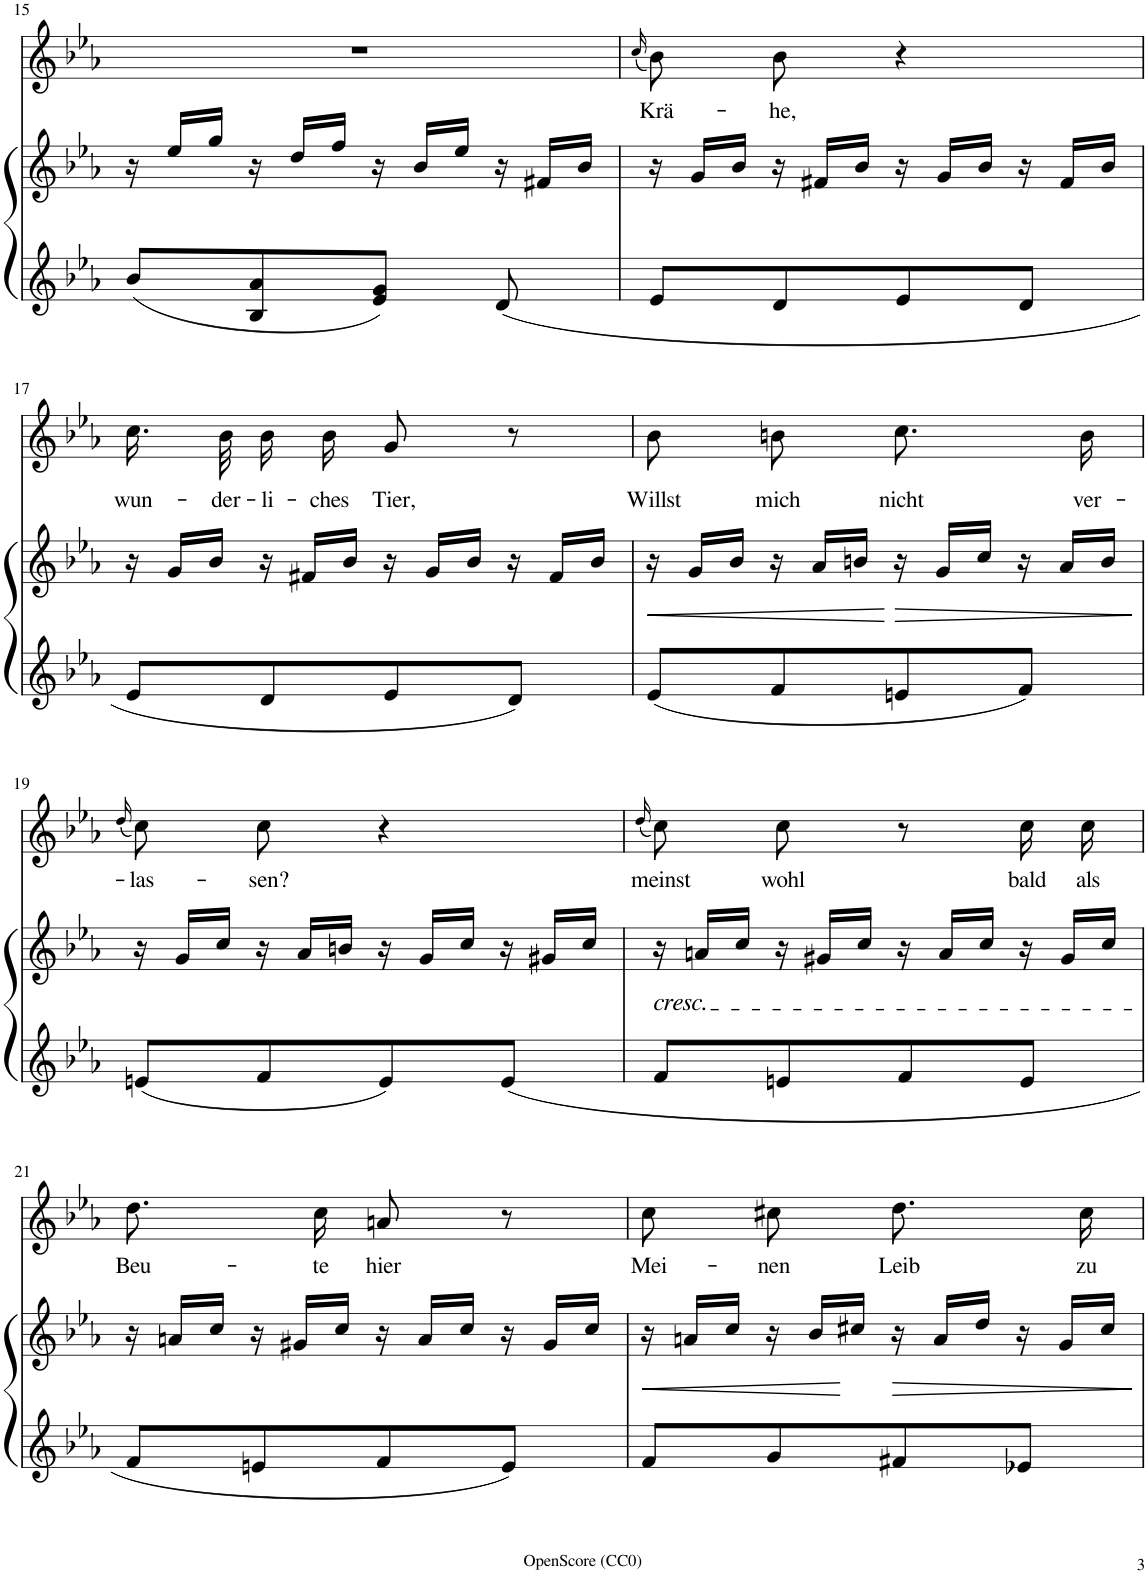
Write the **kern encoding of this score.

**kern	**kern	**dynam	**kern	**text
*part2	*part2	*part2	*part1	*part1
*staff3	*staff2	*staff2/3	*staff1	*staff1
*I"Pianoforte	*	*	*I"Singstimme Voice	*
*I'Pno	*	*	*	*
!!LO:PB:g=z
*clefG2	*clefG2	*	*clefG2	*
*k[b-e-a-]	*k[b-e-a-]	*	*k[b-e-a-]	*
*M2/4	*M2/4	*	*M2/4	*
*	*Xtuplet	*	*	*
=15	=15	=15	=15	=15
8b-/L	24r	.	2r	.
.	24ee-/LL	.	.	.
.	24gg/JJ	.	.	.
8B-/ 8a-/	24r	.	.	.
.	24dd/LL	.	.	.
.	24ff/JJ	.	.	.
8e-/ 8g/J	24r	.	.	.
.	24b-/LL	.	.	.
.	24ee-/JJ	.	.	.
8d/	24r	.	.	.
.	24f#X/LL	.	.	.
.	24b-/JJ	.	.	.
=16	=16	=16	=16	=16
.	.	.	(16qcc/	.
!	!	!	!	!LO:LY:b
8e-/L	24r	.	8b-\L)	Krä-
.	24g/LL	.	.	.
.	24b-/JJ	.	.	.
!	!	!	!	!LO:LY:b
8d/	24r	.	8b-\J	-he,
.	24f#X/LL	.	.	.
.	24b-/JJ	.	.	.
8e-/	24r	.	4r	.
.	24g/LL	.	.	.
.	24b-/JJ	.	.	.
8d/J	24r	.	.	.
.	24f#/LL	.	.	.
.	24b-/JJ	.	.	.
!!LO:LB:g=z
=17	=17	=17	=17	=17
!	!	!	!	!LO:LY:b
8e-/L	24r	.	16.cc\LL	wun-
.	24g/LL	.	.	.
.	24b-/JJ	.	.	.
!	!	!	!	!LO:LY:b
.	.	.	32b-\Jk	-der-
!	!	!	!	!LO:LY:b
8d/	24r	.	16b-\L	-li-
.	24f#X/LL	.	.	.
!	!	!	!	!LO:LY:b
.	.	.	16b-\JJ	-ches
.	24b-/JJ	.	.	.
!	!	!	!	!LO:LY:b
8e-/	24r	.	8g/	Tier,
.	24g/LL	.	.	.
.	24b-/JJ	.	.	.
8d/J	24r	.	8r	.
.	24f#/LL	.	.	.
.	24b-/JJ	.	.	.
=18	=18	=18	=18	=18
!	!	!LO:HP:b	!	!LO:LY:b
8e-/L	24r	<	8b-\L	Willst
.	24g/LL	.	.	.
.	24b-/JJ	.	.	.
!	!	!	!	!LO:LY:b
8f/	24r	.	8bn\J	mich
.	24a-/LL	.	.	.
.	24bn/JJ	.	.	.
!	!	!LO:HP:n=1:b	!	!LO:LY:b
8en/	24r	[ >	8.cc\L	nicht
.	24g/LL	.	.	.
.	24cc/JJ	.	.	.
8f/J	24r	.	.	.
.	24a-/LL	.	.	.
!	!	!	!	!LO:LY:b
.	.	.	16b\Jk	ver-
.	24b/JJ	.	.	.
.	.	]	.	.
!!LO:LB:g=z
=19	=19	=19	=19	=19
.	.	.	(16qdd/	.
!	!	!	!	!LO:LY:b
8en/L	24r	.	8cc\L)	-las-
.	24g/LL	.	.	.
.	24cc/JJ	.	.	.
!	!	!	!	!LO:LY:b
8f/	24r	.	8cc\J	-sen?
.	24a-/LL	.	.	.
.	24bn/JJ	.	.	.
8e/	24r	.	4r	.
.	24g/LL	.	.	.
.	24cc/JJ	.	.	.
8e/J	24r	.	.	.
.	24g#X/LL	.	.	.
.	24cc/JJ	.	.	.
=20	=20	=20	=20	=20
.	.	.	(16qdd/	.
!	!LO:TX:b:i:t=cresc.	!	!	!
!	!	!	!	!LO:LY:b
8f/L	24r	.	8cc\L)	meinst
.	24an/LL	.	.	.
.	24cc/JJ	.	.	.
!	!	!	!	!LO:LY:b
8en/	24r	.	8cc\J	wohl
.	24g#X/LL	.	.	.
.	24cc/JJ	.	.	.
8f/	24r	.	8r	.
.	24a/LL	.	.	.
.	24cc/JJ	.	.	.
!	!	!	!	!LO:LY:b
8e/J	24r	.	16cc\LL	bald
.	24g#/LL	.	.	.
!	!	!	!	!LO:LY:b
.	.	.	16cc\JJ	als
.	24cc/JJ	.	.	.
!!LO:LB:g=z
=21	=21	=21	=21	=21
!	!	!	!	!LO:LY:b
8f/L	24r	.	8.dd\L	Beu-
.	24an/LL	.	.	.
.	24cc/JJ	.	.	.
8en/	24r	.	.	.
.	24g#X/LL	.	.	.
!	!	!	!	!LO:LY:b
.	.	.	16cc\Jk	-te
.	24cc/JJ	.	.	.
!	!	!	!	!LO:LY:b
8f/	24r	.	8an/	hier
.	24a/LL	.	.	.
.	24cc/JJ	.	.	.
8e/J	24r	.	8r	.
.	24g#/LL	.	.	.
.	24cc/JJ	.	.	.
=22	=22	=22	=22	=22
!	!	!LO:HP:b	!	!LO:LY:b
8f/L	24r	<	8cc\L	Mei-
.	24an/LL	.	.	.
.	24cc/JJ	.	.	.
!	!	!	!	!LO:LY:b
8g/	24r	.	8cc#X\J	-nen
.	24b-/LL	.	.	.
.	24cc#X/JJ	[	.	.
!	!	!LO:HP:b	!	!LO:LY:b
8f#X/	24r	>	8.dd\L	Leib
.	24a/LL	.	.	.
.	24dd/JJ	.	.	.
8e-X/J	24r	.	.	.
.	24g/LL	.	.	.
!	!	!	!	!LO:LY:b
.	.	.	16cc#\Jk	zu
.	24cc#/JJ	.	.	.
.	.	]	.	.
=	=	=	=	=
*-	*-	*-	*-	*-
